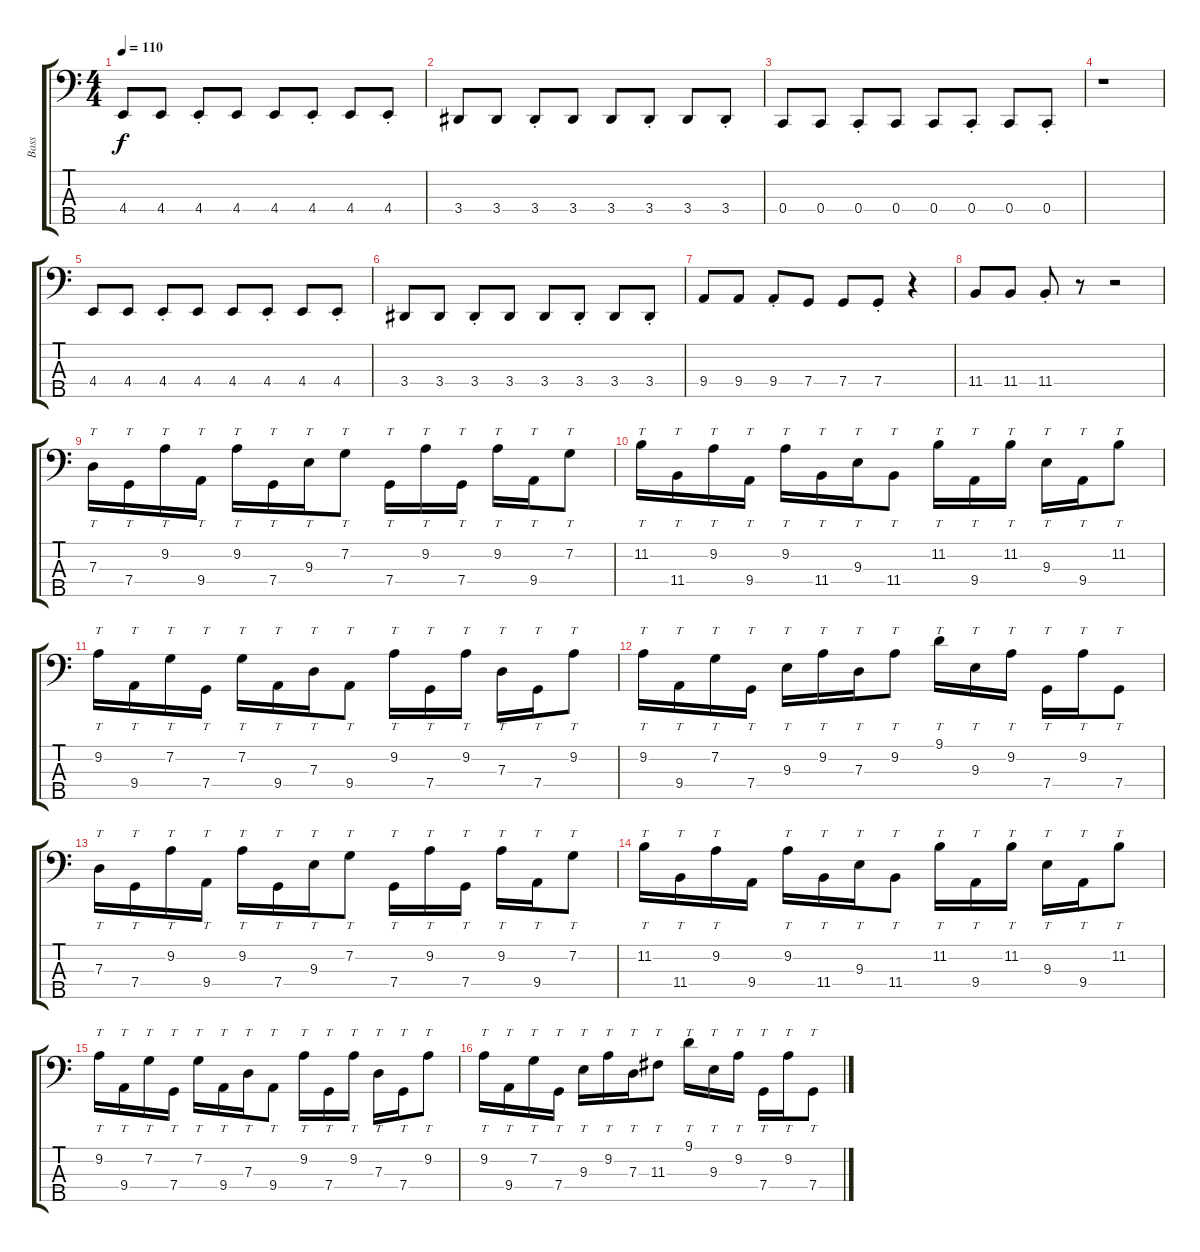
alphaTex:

\track ("Bass" "Bass") {instrument electricbasspick}
\staff {score tabs}
\tuning (F2 C2 G1 C1 A0) {hide}
\ts (4 4)
\tempo 110
\clef f4
\ks c
4.4.8{dy f} 4.4.8 4.4{st}.8 4.4.8 4.4.8 4.4{st}.8 4.4.8 4.4{st}.8 |
3.4.8 3.4.8 3.4{st}.8 3.4.8 3.4.8 3.4{st}.8 3.4.8 3.4{st}.8 |
0.4.8 0.4.8 0.4{st}.8 0.4.8 0.4.8 0.4{st}.8 0.4.8 0.4{st}.8 |
r.1 |
4.4.8 4.4.8 4.4{st}.8 4.4.8 4.4.8 4.4{st}.8 4.4.8 4.4{st}.8 |
3.4.8 3.4.8 3.4{st}.8 3.4.8 3.4.8 3.4{st}.8 3.4.8 3.4{st}.8 |
9.4.8 9.4.8 9.4{st}.8 7.4.8 7.4.8 7.4{st}.8 r.4 |
11.4.8 11.4.8 11.4{st}.8 r.8 r.2 |
7.3.16{tt} 7.4.16{tt} 9.2.16{tt} 9.4.16{tt} 9.2.16{tt} 7.4.16{tt} 9.3.16{tt} 7.2.8{tt} 7.4.16{tt} 9.2.16{tt} 7.4.16{tt} 9.2.16{tt} 9.4.16{tt} 7.2.8{tt} |
11.2.16{tt} 11.4.16{tt} 9.2.16{tt} 9.4.16{tt} 9.2.16{tt} 11.4.16{tt} 9.3.16{tt} 11.4.8{tt} 11.2.16{tt} 9.4.16{tt} 11.2.16{tt} 9.3.16{tt} 9.4.16{tt} 11.2.8{tt} |
9.2.16{tt} 9.4.16{tt} 7.2.16{tt} 7.4.16{tt} 7.2.16{tt} 9.4.16{tt} 7.3.16{tt} 9.4.8{tt} 9.2.16{tt} 7.4.16{tt} 9.2.16{tt} 7.3.16{tt} 7.4.16{tt} 9.2.8{tt} |
9.2.16{tt} 9.4.16{tt} 7.2.16{tt} 7.4.16{tt} 9.3.16{tt} 9.2.16{tt} 7.3.16{tt} 9.2.8{tt} 9.1.16{tt} 9.3.16{tt} 9.2.16{tt} 7.4.16{tt} 9.2.16{tt} 7.4.8{tt} |
7.3.16{tt} 7.4.16{tt} 9.2.16{tt} 9.4.16{tt} 9.2.16{tt} 7.4.16{tt} 9.3.16{tt} 7.2.8{tt} 7.4.16{tt} 9.2.16{tt} 7.4.16{tt} 9.2.16{tt} 9.4.16{tt} 7.2.8{tt} |
11.2.16{tt} 11.4.16{tt} 9.2.16{tt} 9.4.16 9.2.16{tt} 11.4.16{tt} 9.3.16{tt} 11.4.8{tt} 11.2.16{tt} 9.4.16{tt} 11.2.16{tt} 9.3.16{tt} 9.4.16{tt} 11.2.8{tt} |
9.2.16{tt} 9.4.16{tt} 7.2.16{tt} 7.4.16{tt} 7.2.16{tt} 9.4.16{tt} 7.3.16{tt} 9.4.8{tt} 9.2.16{tt} 7.4.16{tt} 9.2.16{tt} 7.3.16{tt} 7.4.16{tt} 9.2.8{tt} |
9.2.16{tt} 9.4.16{tt} 7.2.16{tt} 7.4.16{tt} 9.3.16{tt} 9.2.16{tt} 7.3.16{tt} 11.3.8{tt} 9.1.16{tt} 9.3.16{tt} 9.2.16{tt} 7.4.16{tt} 9.2.16{tt} 7.4.8{tt}
